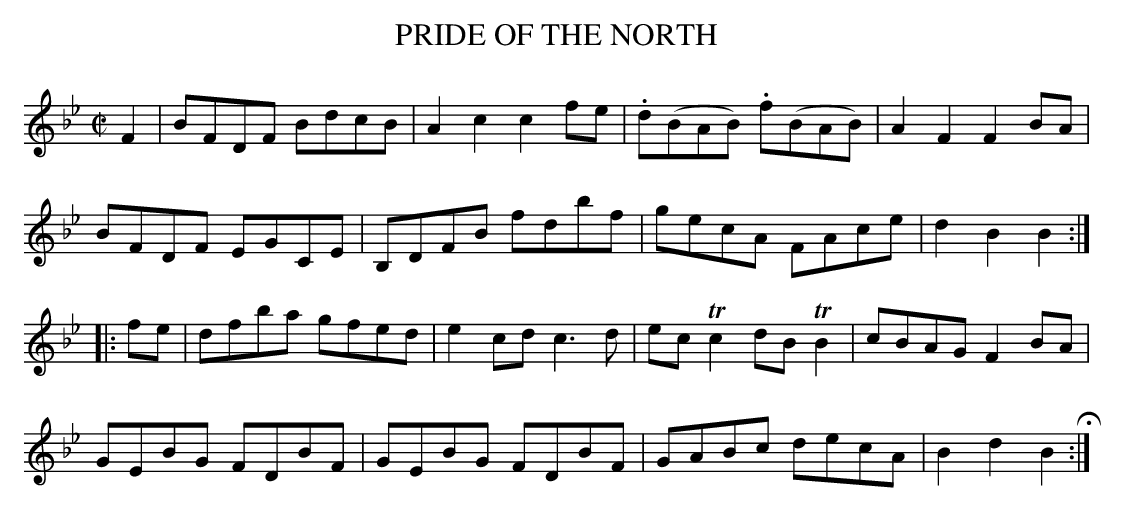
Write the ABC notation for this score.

X:1
T: PRIDE OF THE NORTH
M: C|
L: 1/8
K: Bb
F2 |\
BFDF BdcB | A2c2 c2fe | .d(BAB) .f(BAB) | A2F2 F2BA |
BFDF EGCE | B,DFB fdbf | gecA FAce | d2B2 B2 :|
|: fe |\
dfba gfed | e2cd c3d | ecTc2 dBTB2 | cBAG F2BA |
GEBG FDBF | GEBG FDBF | GABc decA | B2d2 B2 H:|
